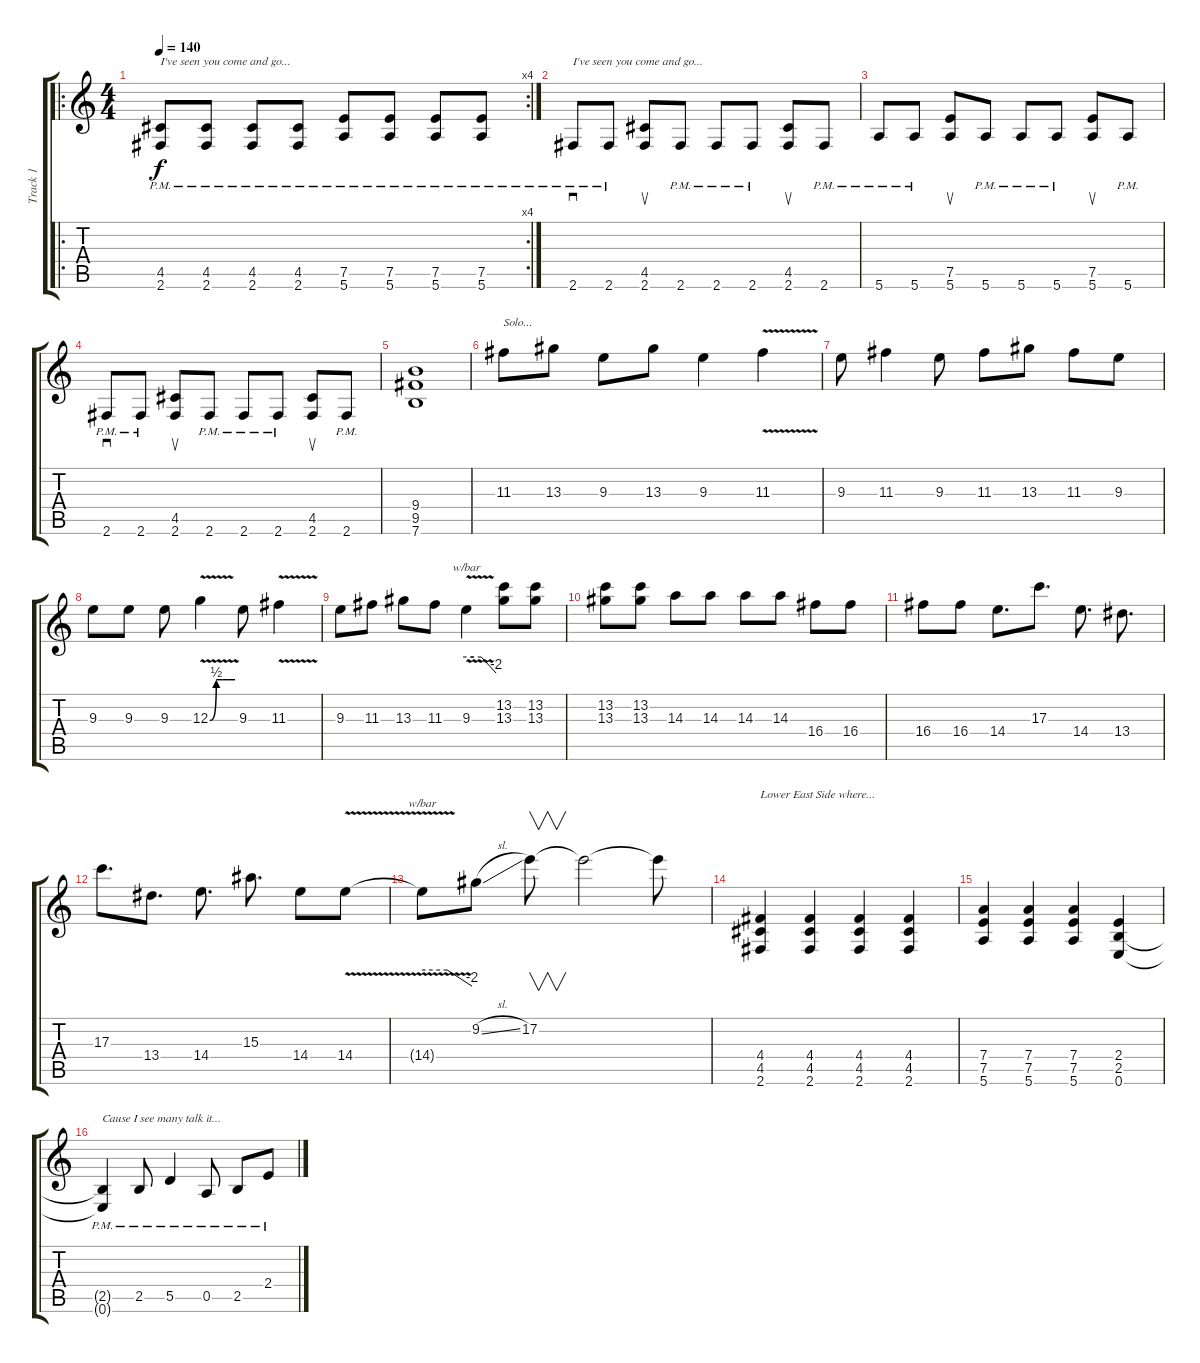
\track ("Track 1" "Track 1") {instrument overdrivenguitar}
\staff {score tabs}
\tuning (E4 B3 G3 D3 A2 E2) {hide}
\ro
\rc 4
\ts (4 4)
\tempo 140
\clef g2
\ks c
(4.5{pm} 2.6{pm}).8{txt "I've seen you come and go..." dy f} (4.5{pm} 2.6{pm}).8 (4.5{pm} 2.6{pm}).8 (4.5{pm} 2.6{pm}).8 (7.5{pm} 5.6{pm}).8 (7.5{pm} 5.6{pm}).8 (7.5{pm} 5.6{pm}).8 (7.5{pm} 5.6{pm}).8 |
2.6{pm}.8{sd txt "I've seen you come and go..."} 2.6{pm}.8 (4.5 2.6).8{su} 2.6{pm}.8 2.6{pm}.8 2.6{pm}.8 (4.5 2.6).8{su} 2.6{pm}.8 |
5.6{pm}.8 5.6{pm}.8 (7.5 5.6).8{su} 5.6{pm}.8 5.6{pm}.8 5.6{pm}.8 (7.5 5.6).8{su} 5.6{pm}.8 |
2.6{pm}.8{sd} 2.6{pm}.8 (4.5 2.6).8{su} 2.6{pm}.8 2.6{pm}.8 2.6{pm}.8 (4.5 2.6).8{su} 2.6{pm}.8 |
(9.4 9.5 7.6).1 |
11.3.8{txt "Solo..."} 13.3.8 9.3.8 13.3.8 9.3.4 11.3{v}.4 |
9.3.8 11.3.4 9.3.8 11.3.8 13.3.8 11.3.8 9.3.8 |
9.3.8 9.3.8 9.3.8 12.3{be (custom 0 0 15 2 30 2 45 2 60 2) v}.4 9.3.8 11.3{v}.4 |
9.3.8 11.3.8 13.3.8 11.3.8 9.3{v}.4{tbe (custom default 0 0 15 0 30 0 60 -8)} (13.2 13.3).8 (13.2 13.3).8 |
(13.2 13.3).8 (13.2 13.3).8 14.3.8 14.3.8 14.3.8 14.3.8 16.4.8 16.4.8 |
16.4.8 16.4.8 14.4.8{d} 17.3.8{d} 14.4.8{d} 13.4.8{d} |
17.3.8{d} 13.4.8{d} 14.4.8{d} 15.3.8{d} 14.4.8 14.4{v}.8 |
14.4{t}.8{tbe (custom default 0 0 30 0 60 -8)} 9.2{sl}.8{volume 3} 17.2.8{v} 17.2{t}.2 17.2{t}.8 |
(4.4 4.5 2.6).4{txt "Lower East Side where..." volume 13} (4.4 4.5 2.6).4 (4.4 4.5 2.6).4 (4.4 4.5 2.6).4 |
(7.4 7.5 5.6).4 (7.4 7.5 5.6).4 (7.4 7.5 5.6).4 (2.4 2.5 0.6).4 |
(2.5{pm t} 0.6{pm t}).4{txt "Cause I see many talk it..."} 2.5{pm}.8 5.5{pm}.4 0.5{pm}.8 2.5{pm}.8 2.4{pm}.8
